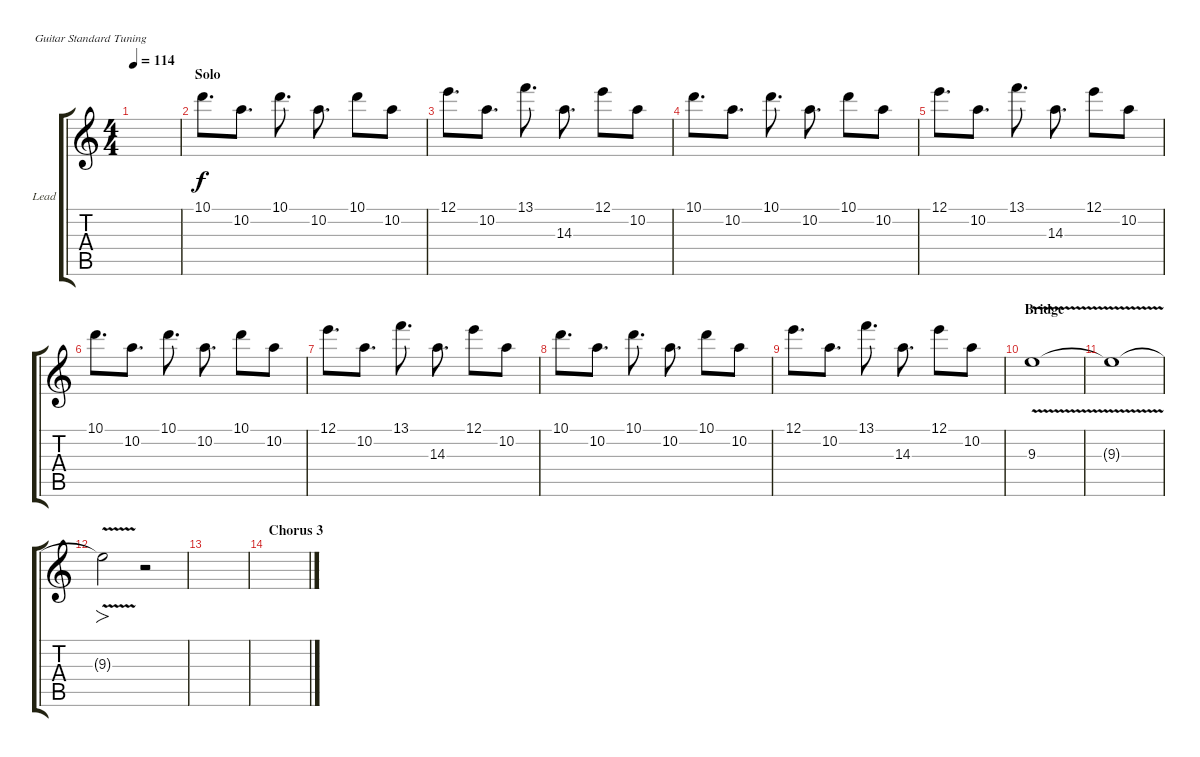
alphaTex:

\bracketExtendMode groupsimilarinstruments
\firstSystemTrackNameOrientation horizontal
\otherSystemsTrackNameOrientation horizontal
\track ("Guitar Lead" "Lead") {instrument distortionguitar}
\staff {score tabs}
\tuning (E4 B3 G3 D3 A2 E2)
\ts (4 4)
\tempo 114
\clef g2
\scale
0.333333
\ks c
|
\section ("" "Solo")
\scale
0.333333 10.1.8{d} 10.2.8{d} 10.1.8{d} 10.2.8{d} 10.1.8 10.2.8 |
\scale
0.333333 12.1.8{d} 10.2.8{d} 13.1.8{d} 14.3.8{d} 12.1.8 10.2.8 |
\scale
0.333333 10.1.8{d} 10.2.8{d} 10.1.8{d} 10.2.8{d} 10.1.8 10.2.8 |
\scale
0.333333 12.1.8{d} 10.2.8{d} 13.1.8{d} 14.3.8{d} 12.1.8 10.2.8 |
\scale
0.333333 10.1.8{d} 10.2.8{d} 10.1.8{d} 10.2.8{d} 10.1.8 10.2.8 |
\scale
0.333333 12.1.8{d} 10.2.8{d} 13.1.8{d} 14.3.8{d} 12.1.8 10.2.8 |
\scale
0.333333 10.1.8{d} 10.2.8{d} 10.1.8{d} 10.2.8{d} 10.1.8 10.2.8 |
\scale
0.333333 12.1.8{d} 10.2.8{d} 13.1.8{d} 14.3.8{d} 12.1.8 10.2.8 |
\section ("" "Bridge")
\scale
0.333333 9.3{v}.1 |
\scale
0.333333 9.3{v t}.1 |
\scale
0.333333 9.3{v t}.2{fo} r.2 |
\scale
0.333333 |
\section ("" "Chorus 3")
\scale
0.333333 |
\scale
0.333333 |
\scale
0.333333
